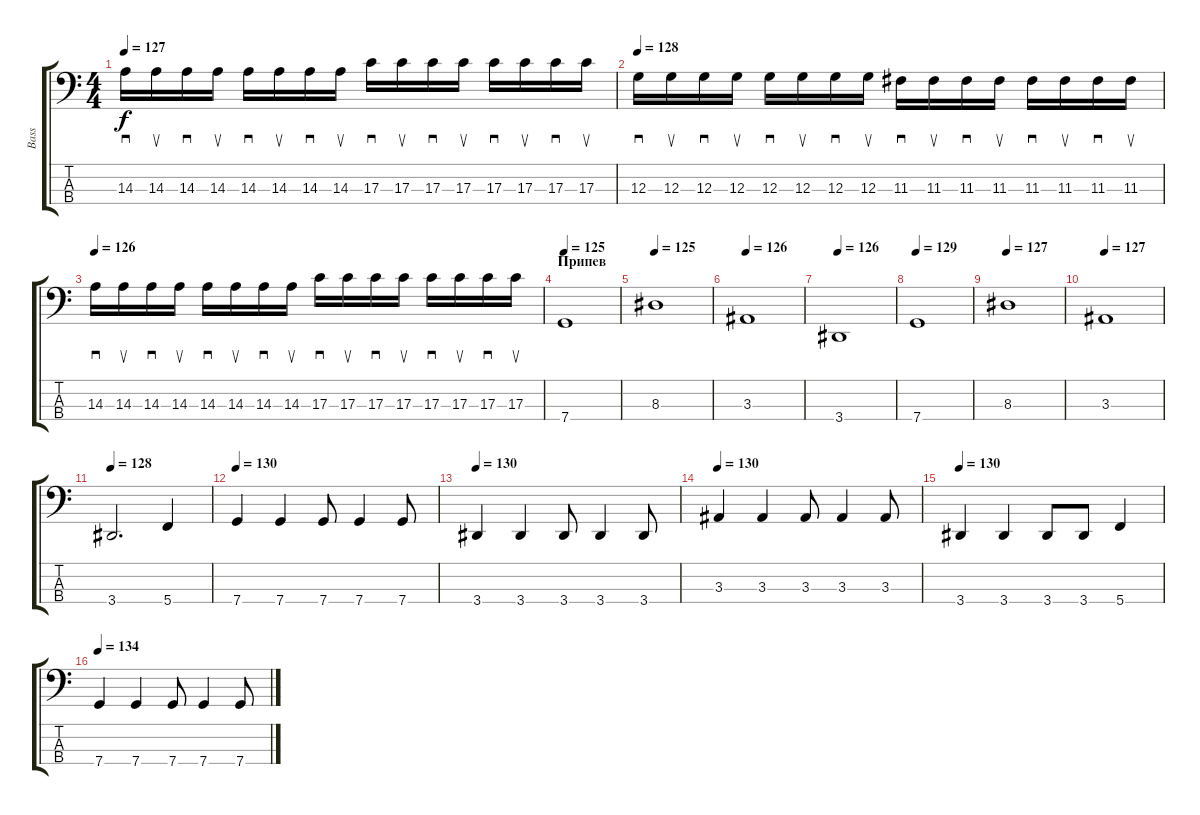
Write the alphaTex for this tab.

\track ("Bass" "Bass") {instrument electricbasspick}
\staff {score tabs}
\tuning (F2 C2 G1 C1) {hide}
\ts (4 4)
\tempo 127
\clef f4
\ks c
14.3.16{sd dy f} 14.3.16{su} 14.3.16{sd} 14.3.16{su} 14.3.16{sd} 14.3.16{su} 14.3.16{sd} 14.3.16{su} 17.3.16{sd} 17.3.16{su} 17.3.16{sd} 17.3.16{su} 17.3.16{sd} 17.3.16{su} 17.3.16{sd} 17.3.16{su} |
\tempo 128
12.3.16{sd} 12.3.16{su} 12.3.16{sd} 12.3.16{su} 12.3.16{sd} 12.3.16{su} 12.3.16{sd} 12.3.16{su} 11.3.16{sd} 11.3.16{su} 11.3.16{sd} 11.3.16{su} 11.3.16{sd} 11.3.16{su} 11.3.16{sd} 11.3.16{su} |
\tempo 126
14.3.16{sd} 14.3.16{su} 14.3.16{sd} 14.3.16{su} 14.3.16{sd} 14.3.16{su} 14.3.16{sd} 14.3.16{su} 17.3.16{sd} 17.3.16{su} 17.3.16{sd} 17.3.16{su} 17.3.16{sd} 17.3.16{su} 17.3.16{sd} 17.3.16{su} |
\section ("" "Припев")
\tempo 125
7.4.1 |
\tempo 125
8.3.1 |
\tempo 126
3.3.1 |
\tempo 126
3.4.1 |
\tempo 129
7.4.1 |
\tempo 127
8.3.1 |
\tempo 127
3.3.1 |
\tempo 128
3.4.2{d} 5.4.4 |
\tempo 130
7.4.4 7.4.4 7.4.8 7.4.4 7.4.8 |
\tempo 130
3.4.4 3.4.4 3.4.8 3.4.4 3.4.8 |
\tempo 130
3.3.4 3.3.4 3.3.8 3.3.4 3.3.8 |
\tempo 130
3.4.4 3.4.4 3.4.8 3.4.8 5.4.4 |
\tempo 134
7.4.4 7.4.4 7.4.8 7.4.4 7.4.8
